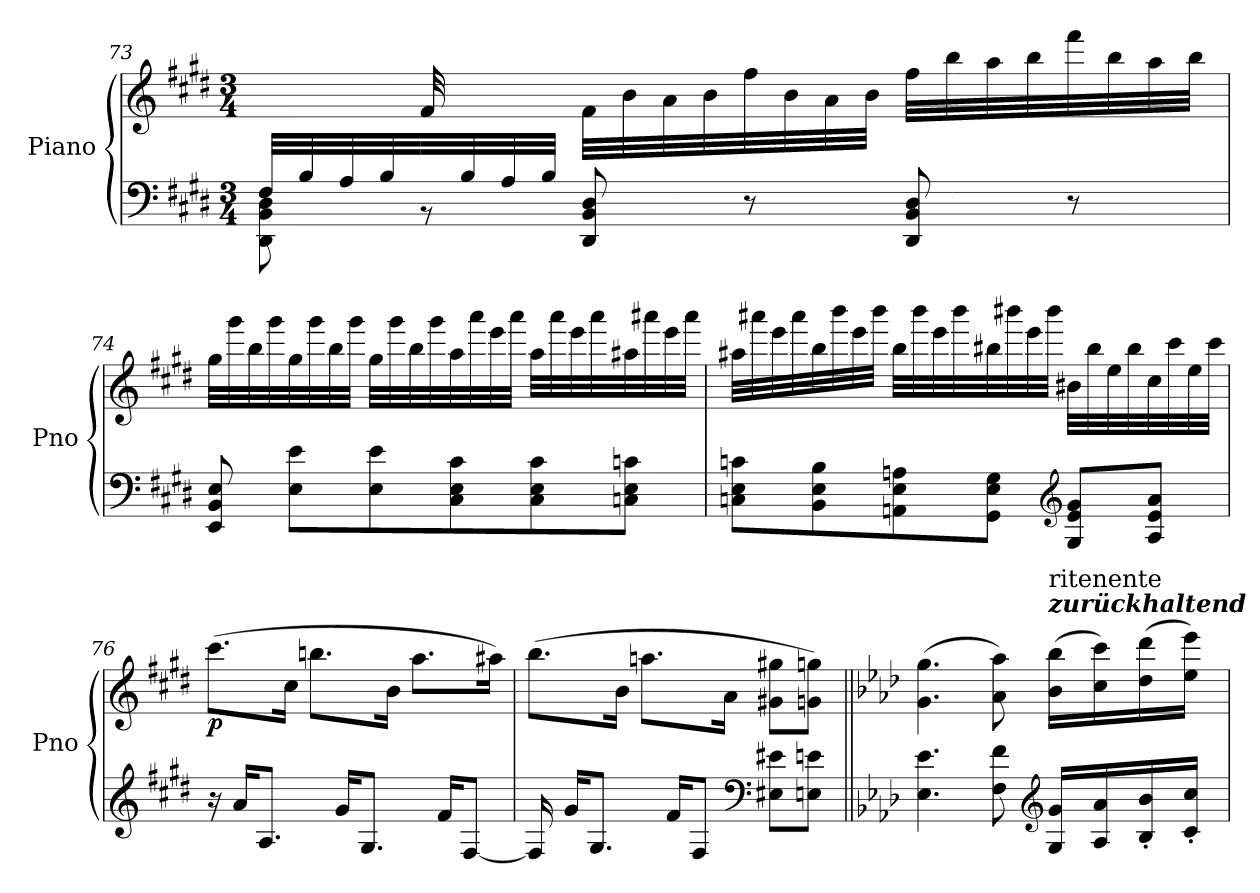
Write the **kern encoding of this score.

**kern	**kern	**dynam
*part1	*part1	*part1
*staff2	*staff1	*staff1/2
*I"Piano	*	*
*I'Pno	*	*
!!LO:LB:g=z
*clefF4	*clefG2	*
*k[f#c#g#d#]	*k[f#c#g#d#]	*
*M3/4	*M3/4	*
=73	=73	=73
*^	*	*
32F#/LLL	8DD#\ 8BB\ 8D#\	8ryy	.
32B/	.	.	.
32A/	.	.	.
32B/	.	.	.
32ryy	8r	32f#/	.
32B/	.	16.ryy	.
32A/	.	.	.
32B/JJJ	.	.	.
2ryy	8DD#/ 8BB/ 8D#/	32f#\LLL	.
.	.	32b\	.
.	.	32a\	.
.	.	32b\	.
.	8r	32ff#\	.
.	.	32b\	.
.	.	32a\	.
.	.	32b\JJJ	.
.	8DD#/ 8BB/ 8D#/	32ff#\LLL	.
.	.	32bb\	.
.	.	32aa\	.
.	.	32bb\	.
.	8r	32fff#\	.
.	.	32bb\	.
.	.	32aa\	.
.	.	32bb\JJJ	.
*v	*v	*	*
!!LO:LB:g=z
=74	=74	=74
8EE/ 8BB/ 8E/	32gg#\LLL	.
.	32ggg#\	.
.	32bb\	.
.	32ggg#\	.
!	!	!LO:DY:b
8E\ 8e\L	32gg#\	other-dynamics
.	32ggg#\	.
.	32bb\	.
.	32ggg#\JJJ	.
8E\ 8e\	32gg#\LLL	.
.	32ggg#\	.
.	32bb\	.
.	32ggg#\	.
8C#\ 8E\ 8c#\	32aa\	.
.	32aaa\	.
.	32eee\	.
.	32aaa\JJJ	.
8C#\ 8E\ 8c#\	32aa\LLL	.
.	32aaa\	.
.	32eee\	.
.	32aaa\	.
8Cn\ 8E\ 8cn\J	32aa#X\	.
.	32aaa#X\	.
.	32eee\	.
.	32aaa#\JJJ	.
!!LO:LB:g=z
=75	=75	=75
8Cn\ 8E\ 8cn\L	32aa#X\LLL	.
.	32aaa#X\	.
.	32eee\	.
.	32aaa#\	.
8BB\ 8E\ 8B\	32bb\	.
.	32bbb\	.
.	32eee\	.
.	32bbb\JJJ	.
8AAn\ 8E\ 8An\	32bb\LLL	.
.	32bbb\	.
.	32eee\	.
.	32bbb\	.
8GG#\ 8E\ 8G#\J	32bb#X\	.
.	32bbb#X\	.
.	32eee\	.
.	32bbb#\JJJ	.
*clefG2	*	*
8G#/ 8e/ 8g#/L	32b#X\LLL	.
.	32bb#\	.
.	32ee\	.
.	32bb#\	.
8A/ 8e/ 8a/J	32cc#\	.
.	32ccc#\	.
.	32ee\	.
.	32ccc#\JJJ	.
=76	=76	=76
!	!	!LO:DY:b
16r	(8.ccc#\L	p
16a/KL	.	.
8.A/J	.	.
.	16cc#\Jk	.
.	8.bbn\L	.
16g#/KL	.	.
8.G#/J	.	.
.	16b\Jk	.
.	8.aa\L	.
16f#/KL	.	.
[8F#/J	.	.
.	16aa#X\Jk)	.
!!LO:LB:g=z
=77	=77	=77
16F#/]	(8.bb\L	.
16g#/KL	.	.
8.G#/J	.	.
.	16b\Jk	.
.	8.aan\L	.
16f#/KL	.	.
8F#/J	.	.
.	16a\Jk	.
*clefF4	*	*
8E#X\ 8e#X\L	8g#X\ 8gg#X\L	.
8En\ 8en\J	8gn\ 8ggn\J)	.
=78||	=78||	=78||
*k[b-e-a-d-]	*k[b-e-a-d-]	*
!	!	!LO:DY:b
4.E-\ 4.e-\	(4.g\ 4.gg\	other-dynamics
8F\ 8f\	8a-\ 8aa-\)	.
*clefG2	*	*
!	!LO:TX:a:Bi:t=zurückhaltend	!
!	!LO:TX:a:t=ritenente	!
16G/ 16g/LL	(16b-\ 16bb-\LL	.
16A-/ 16a-/	16cc\ 16ccc\)	.
16B-/' 16b-/'	(16dd-\ 16ddd-\	.
16c/' 16cc/'JJ	16ee-\ 16eee-\JJ)	.
=	=	=
*-	*-	*-
